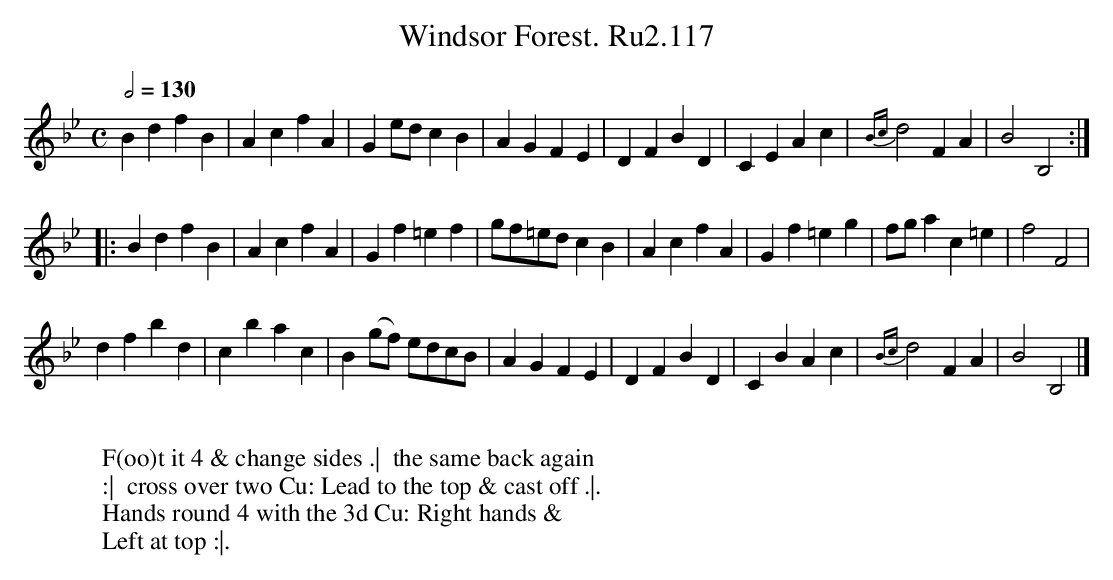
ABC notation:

X:1
T:Windsor Forest. Ru2.117
L:1/4
M:C
Q:1/2=130
K:Bb
BdfB|AcfA|Ge/d/ cB|AGFE|DFBD|CEAc|{Bc}d2 FA|B2B,2 :|
|:BdfB|AcfA|Gf=ef|g/f/=e/d/ cB|AcfA|Gf=eg|f/g/a c=e|f2F2|
dfbd|cbac|B (g/f/) e/d/c/B/ | AGFE|DFBD|CBAc|{Bc}d2 FA|B2B,2 |]
W:
W: F(oo)t it 4 & change sides .|  the same back again
W: :|  cross over two Cu: Lead to the top & cast off .|.
W: Hands round 4 with the 3d Cu: Right hands &
W: Left at top :|.
